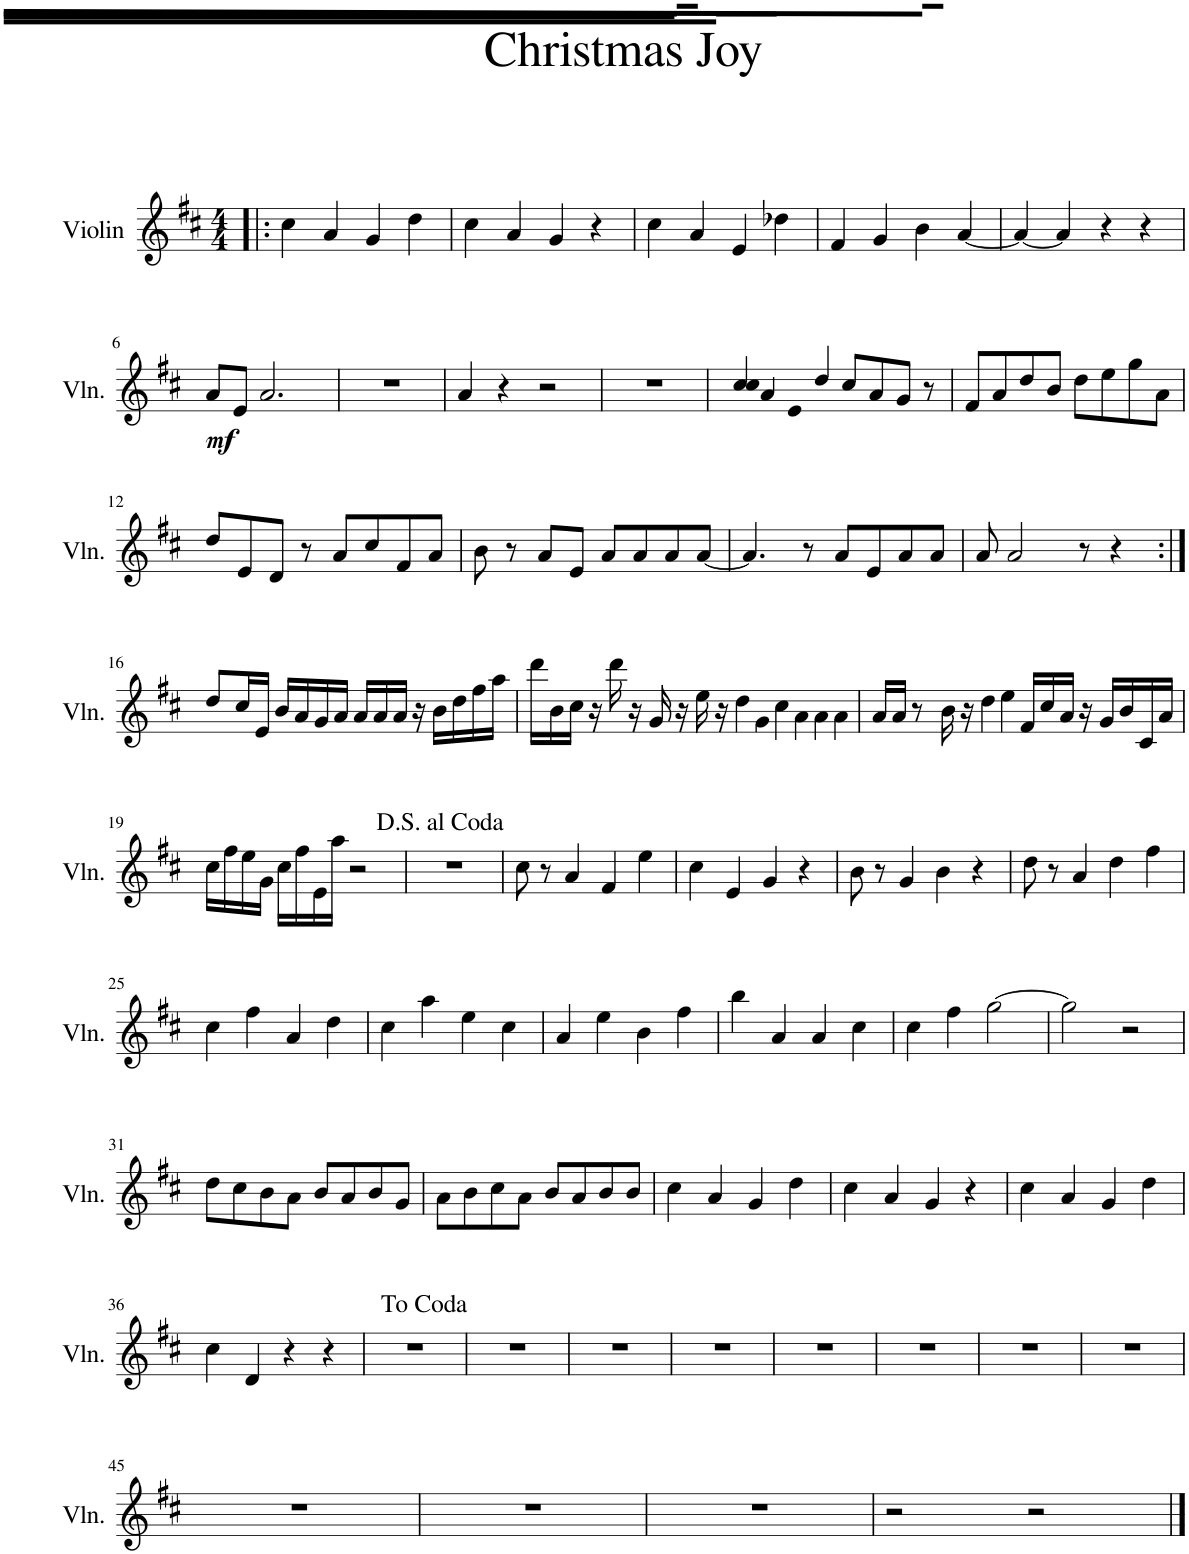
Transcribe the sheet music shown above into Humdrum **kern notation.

**kern	**dynam
*part1	*part1
*staff1	*staff1
*I"Violin	*
*I'Vln.	*
*clefG2	*
*k[f#c#]	*
*M4/4	*
=1!|:	=1!|:
4cc#\	.
4a/	.
4g/	.
4dd\	.
=2	=2
4cc#\	.
4a/	.
4g/	.
4r	.
=3	=3
4cc#\	.
4a/	.
4e/	.
4dd-X\	.
=4	=4
4f#/	.
4g/	.
4b\	.
[4a/	.
=5	=5
4a/_	.
4a/]	.
4r	.
4r	.
!!LO:LB:g=z
=6	=6
!	!LO:DY:b
8a/L	mf
8e/J	.
2.a/	.
=7	=7
1r	.
=8	=8
4a/	.
4r	.
2r	.
=9	=9
1r	.
=10	=10
8cc#/ 8cc#/L	.
8a/	.
8e/	.
8dd/J	.
8cc#/L	.
8a/	.
8g/J	.
8r	.
=11	=11
8f#/L	.
8a/	.
8dd/	.
8b/J	.
8dd\L	.
8ee\	.
8gg\	.
8a\J	.
!!LO:LB:g=z
=12	=12
8dd/L	.
8e/	.
8d/J	.
8r	.
8a/L	.
8cc#/	.
8f#/	.
8a/J	.
=13	=13
8b\	.
8r	.
8a/L	.
8e/J	.
8a/L	.
8a/	.
8a/	.
[8a/J	.
=14	=14
4.a/]	.
8r	.
8a/L	.
8e/	.
8a/	.
8a/J	.
=15	=15
8a/	.
2a/	.
8r	.
4r	.
!!LO:LB:g=z
=16:|!	=16:|!
8dd/L	.
16cc#/L	.
16e/JJ	.
16b/LL	.
16a/	.
16g/	.
16a/JJ	.
16a/LL	.
16a/	.
16a/JJ	.
16r	.
16b\LL	.
16dd\	.
16ff#\	.
16aa\JJ	.
=17	=17
16ddd\LL	.
16b\	.
16cc#\JJ	.
16r	.
16ddd\	.
16r	.
16g/	.
16r	.
16ee\	.
16r	.
16dd\LL	.
16g\JJ	.
16cc#\LL	.
16a\	.
16a\	.
16a\JJ	.
=18	=18
16a/LL	.
16a/JJ	.
8r	.
16b\	.
16r	.
16dd\LL	.
16ee\JJ	.
16f#/LL	.
16cc#/	.
16a/JJ	.
16r	.
16g/LL	.
16b/	.
16c#/	.
16a/JJ	.
!!LO:LB:g=z
=19	=19
16cc#\LL	.
16ff#\	.
16ee\	.
16g\JJ	.
16cc#\LL	.
16ff#\	.
16e\	.
16aa\JJ	.
2r	.
=20	=20
1r	.
=21	=21
8cc#\	.
8r	.
4a/	.
4f#/	.
4ee\	.
=22	=22
4cc#\	.
4e/	.
4g/	.
4r	.
=23	=23
8b\	.
8r	.
4g/	.
4b\	.
4r	.
=24	=24
8dd\	.
8r	.
4a/	.
4dd\	.
4ff#\	.
!!LO:LB:g=z
=25	=25
4cc#\	.
4ff#\	.
4a/	.
4dd\	.
=26	=26
4cc#\	.
4aa\	.
4ee\	.
4cc#\	.
=27	=27
4a/	.
4ee\	.
4b\	.
4ff#\	.
=28	=28
4bb\	.
4a/	.
4a/	.
4cc#\	.
=29	=29
4cc#\	.
4ff#\	.
[2gg\	.
=30	=30
2gg\]	.
2r	.
!!LO:LB:g=z
=31	=31
8dd\L	.
8cc#\	.
8b\	.
8a\J	.
8b/L	.
8a/	.
8b/	.
8g/J	.
=32	=32
8a\L	.
8b\	.
8cc#\	.
8a\J	.
8b/L	.
8a/	.
8b/	.
8b/J	.
=33	=33
4cc#\	.
4a/	.
4g/	.
4dd\	.
=34	=34
4cc#\	.
4a/	.
4g/	.
4r	.
=35	=35
4cc#\	.
4a/	.
4g/	.
4dd\	.
!!LO:LB:g=z
=36	=36
4cc#\	.
4d/	.
4r	.
4r	.
=37	=37
1r	.
=38	=38
1r	.
=39	=39
1r	.
=40	=40
1r	.
=41	=41
1r	.
=42	=42
1r	.
=43	=43
1r	.
=44	=44
1r	.
!!LO:LB:g=z
=45	=45
1r	.
=46	=46
1r	.
=47	=47
1r	.
=48	=48
2r	.
2r	.
==	==
*-	*-
